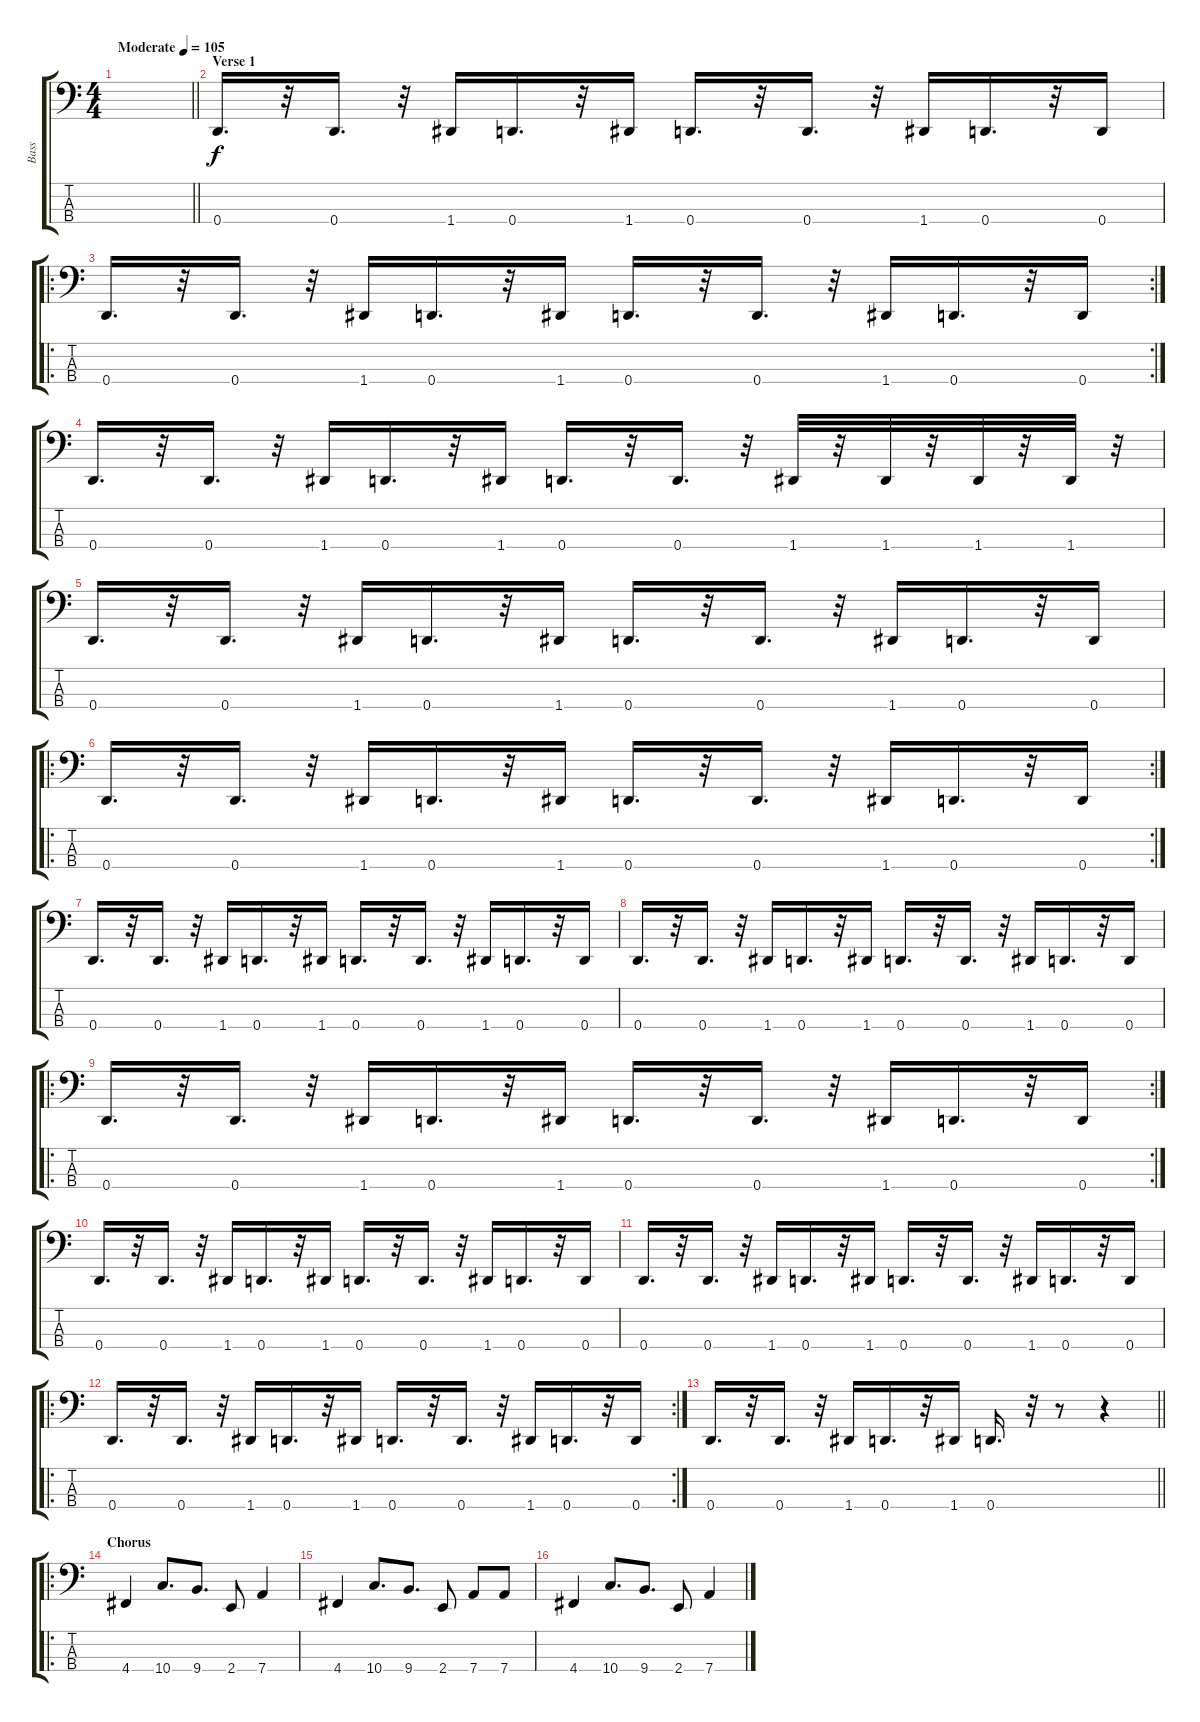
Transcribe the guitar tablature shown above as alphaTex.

\track ("Bass" "Bass") {instrument electricbassfinger}
\staff {score tabs}
\tuning (G2 D2 A1 D1) {hide}
\ts (4 4)
\tempo (105 "Moderate")
\clef f4
\barLineRight lightlight
\ks c
|
\section ("" "Verse 1")
0.4.16{d} r.32 0.4.16{d} r.32 1.4.16 0.4.16{d} r.32 1.4.16 0.4.16{d} r.32 0.4.16{d} r.32 1.4.16 0.4.16{d} r.32 0.4.16 |
\ro
\rc 2
0.4.16{d} r.32 0.4.16{d} r.32 1.4.16 0.4.16{d} r.32 1.4.16 0.4.16{d} r.32 0.4.16{d} r.32 1.4.16 0.4.16{d} r.32 0.4.16 |
0.4.16{d} r.32 0.4.16{d} r.32 1.4.16 0.4.16{d} r.32 1.4.16 0.4.16{d} r.32 0.4.16{d} r.32 1.4.32 r.32 1.4.32 r.32 1.4.32 r.32 1.4.32 r.32 |
0.4.16{d} r.32 0.4.16{d} r.32 1.4.16 0.4.16{d} r.32 1.4.16 0.4.16{d} r.32 0.4.16{d} r.32 1.4.16 0.4.16{d} r.32 0.4.16 |
\ro
\rc 2
0.4.16{d} r.32 0.4.16{d} r.32 1.4.16 0.4.16{d} r.32 1.4.16 0.4.16{d} r.32 0.4.16{d} r.32 1.4.16 0.4.16{d} r.32 0.4.16 |
0.4.16{d} r.32 0.4.16{d} r.32 1.4.16 0.4.16{d} r.32 1.4.16 0.4.16{d} r.32 0.4.16{d} r.32 1.4.16 0.4.16{d} r.32 0.4.16 |
0.4.16{d} r.32 0.4.16{d} r.32 1.4.16 0.4.16{d} r.32 1.4.16 0.4.16{d} r.32 0.4.16{d} r.32 1.4.16 0.4.16{d} r.32 0.4.16 |
\ro
\rc 2
0.4.16{d} r.32 0.4.16{d} r.32 1.4.16 0.4.16{d} r.32 1.4.16 0.4.16{d} r.32 0.4.16{d} r.32 1.4.16 0.4.16{d} r.32 0.4.16 |
0.4.16{d} r.32 0.4.16{d} r.32 1.4.16 0.4.16{d} r.32 1.4.16 0.4.16{d} r.32 0.4.16{d} r.32 1.4.16 0.4.16{d} r.32 0.4.16 |
0.4.16{d} r.32 0.4.16{d} r.32 1.4.16 0.4.16{d} r.32 1.4.16 0.4.16{d} r.32 0.4.16{d} r.32 1.4.16 0.4.16{d} r.32 0.4.16 |
\ro
\rc 2
0.4.16{d} r.32 0.4.16{d} r.32 1.4.16 0.4.16{d} r.32 1.4.16 0.4.16{d} r.32 0.4.16{d} r.32 1.4.16 0.4.16{d} r.32 0.4.16 |
\barLineRight lightlight
0.4.16{d} r.32 0.4.16{d} r.32 1.4.16 0.4.16{d} r.32 1.4.16 0.4.16{d} r.32 r.8 r.4 |
\ro
\section ("" "Chorus")
4.4.4 10.4.8{d} 9.4.8{d} 2.4.8 7.4.4 |
4.4.4 10.4.8{d} 9.4.8{d} 2.4.8 7.4.8 7.4.8 |
4.4.4 10.4.8{d} 9.4.8{d} 2.4.8 7.4.4
